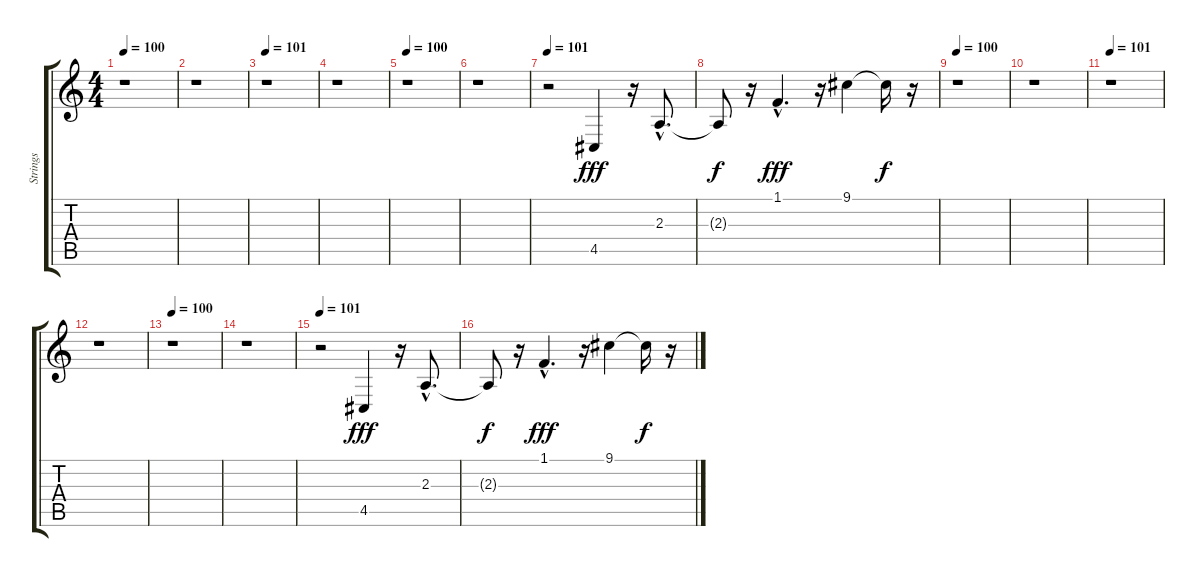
\track ("Strings" "Strings") {instrument stringensemble1}
\staff {score tabs}
\tuning (E4 B3 G3 D3 A2 E2) {hide}
\ts (4 4)
\tempo 100
\clef g2
\ks c
r.1{dy f} |
r.1 |
\tempo 101
r.1 |
r.1 |
\tempo 100
r.1 |
r.1 |
\tempo 101
r.2 4.5.4{dy fff volume 10} r.16 2.3{hac}.8{d volume 0} |
2.3{t}.8{dy f} r.16 1.1{hac}.4{d dy fff volume 0} r.16 9.1.4{volume 0} 9.1{t}.16{dy f} r.16 |
\tempo 100
r.1 |
r.1 |
\tempo 101
r.1 |
r.1 |
\tempo 100
r.1 |
r.1 |
\tempo 101
r.2 4.5.4{dy fff volume 10} r.16 2.3{hac}.8{d volume 0} |
2.3{t}.8{dy f} r.16 1.1{hac}.4{d dy fff volume 0} r.16 9.1.4{volume 0} 9.1{t}.16{dy f} r.16
